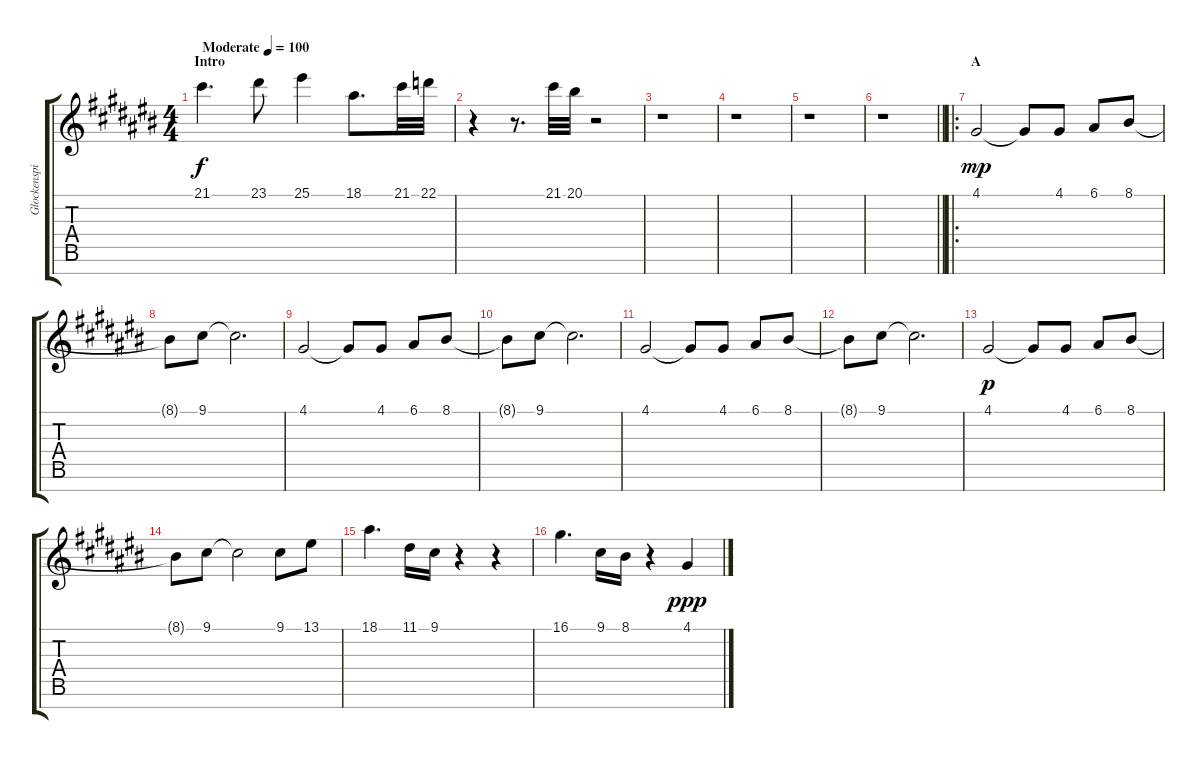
\track ("Glockenspiel" "Glockenspi") {instrument glockenspiel}
\staff {score tabs}
\tuning (E4 B3 G3 D3 A2 E2 B1) {hide}
\ts (4 4)
\section ("" "Intro")
\tempo (100 "Moderate")
\clef g2
\ks c#
21.1.4{d dy f instrument glockenspiel} 23.1.8 25.1.4 18.1.8{d} 21.1.32 22.1.32 |
r.4 r.8{d} 21.1.32 20.1.32 r.2 |
r.1 |
r.1 |
r.1 |
\barLineRight lightlight
r.1 |
\ro
\section ("" "A")
4.1.2{dy mp} 4.1{t}.8 4.1.8 6.1.8 8.1.8 |
8.1{t}.8 9.1.8 9.1{t}.2{d} |
4.1.2 4.1{t}.8 4.1.8 6.1.8 8.1.8 |
8.1{t}.8 9.1.8 9.1{t}.2{d} |
4.1.2 4.1{t}.8 4.1.8 6.1.8 8.1.8 |
8.1{t}.8 9.1.8 9.1{t}.2{d} |
4.1.2{dy p} 4.1{t}.8 4.1.8 6.1.8 8.1.8 |
8.1{t}.8 9.1.8 9.1{t}.2 9.1.8 13.1.8 |
18.1.4{d} 11.1.16 9.1.16 r.4 r.4 |
16.1.4{d} 9.1.16 8.1.16 r.4 4.1.4{dy ppp}
